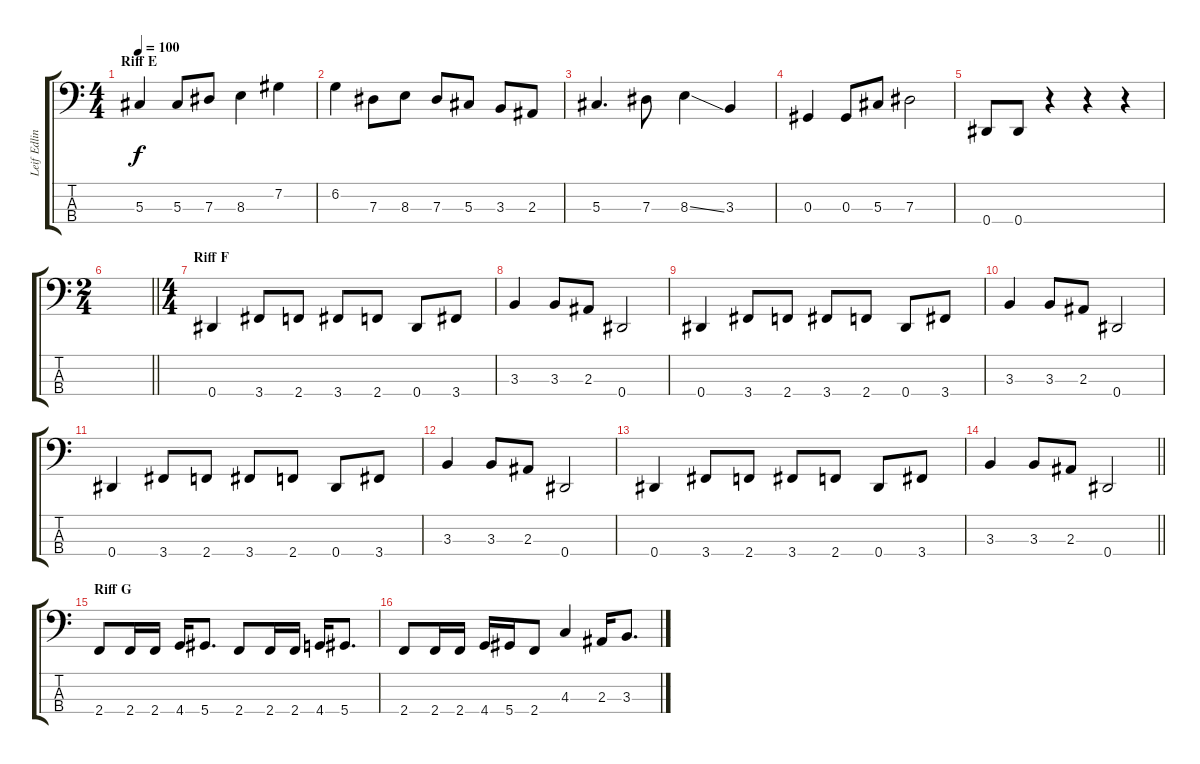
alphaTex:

\track ("Leif Edling" "Leif Edlin") {instrument electricbasspick}
\staff {score tabs}
\tuning (Gb2 Db2 Ab1 Eb1) {hide}
\ts (4 4)
\section ("" "Riff E")
\tempo 100
\clef f4
\ks c
5.3.4{dy f} 5.3.8 7.3.8 8.3.4 7.2.4 |
6.2.4 7.3.8 8.3.8 7.3.8 5.3.8 3.3.8 2.3.8 |
5.3.4{d} 7.3.8 8.3{ss}.4 3.3.4 |
0.3.4 0.3.8 5.3.8 7.3.2 |
0.4.8 0.4.8 r.4 r.4 r.4 |
\ts (2 4)
\barLineRight lightlight
|
\ts (4 4)
\section ("" "Riff F")
0.4.4 3.4.8 2.4.8 3.4.8 2.4.8 0.4.8 3.4.8 |
3.3.4 3.3.8 2.3.8 0.4.2 |
0.4.4 3.4.8 2.4.8 3.4.8 2.4.8 0.4.8 3.4.8 |
3.3.4 3.3.8 2.3.8 0.4.2 |
0.4.4 3.4.8 2.4.8 3.4.8 2.4.8 0.4.8 3.4.8 |
3.3.4 3.3.8 2.3.8 0.4.2 |
0.4.4 3.4.8 2.4.8 3.4.8 2.4.8 0.4.8 3.4.8 |
\barLineRight lightlight
3.3.4 3.3.8 2.3.8 0.4.2 |
\section ("" "Riff G")
2.4.8 2.4.16 2.4.16 4.4.16 5.4.8{d} 2.4.8 2.4.16 2.4.16 4.4.16 5.4.8{d} |
2.4.8 2.4.16 2.4.16 4.4.16 5.4.16 2.4.8 4.3.4 2.3.16 3.3.8{d}
